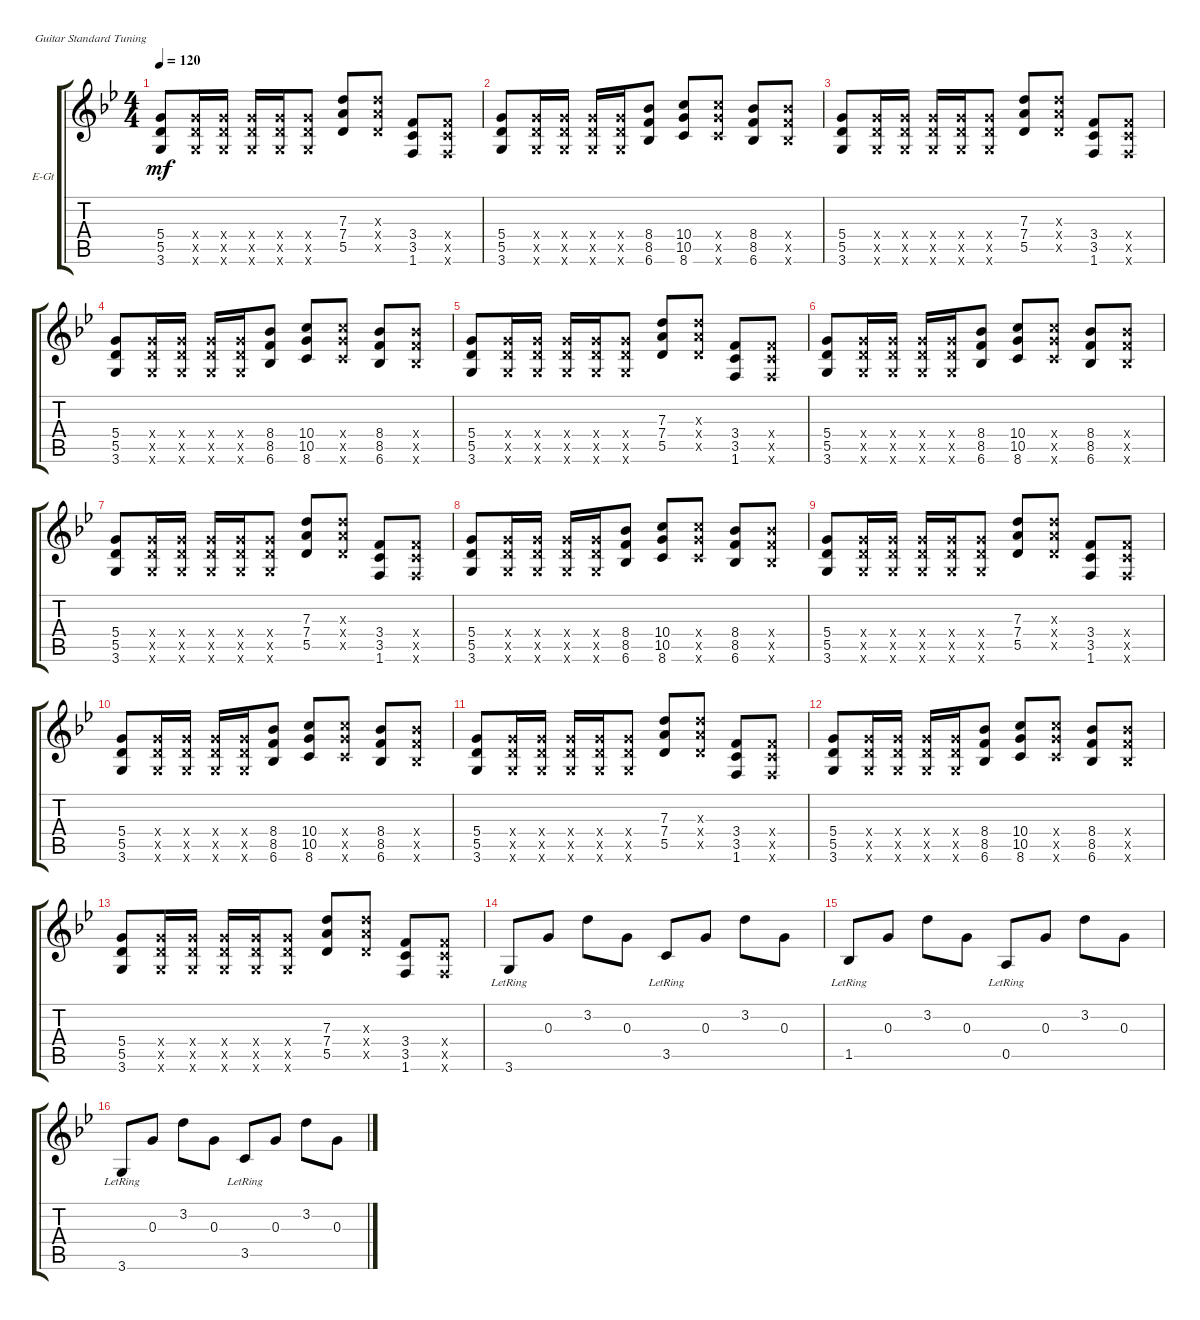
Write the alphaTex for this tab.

\defaultSystemsLayout 4
\bracketExtendMode groupsimilarinstruments
\firstSystemTrackNameOrientation horizontal
\otherSystemsTrackNameOrientation horizontal
\track ("Electric Guitar" "E-Gt") {instrument electricguitarclean}
\staff {score tabs}
\tuning (E4 B3 G3 D3 A2 E2)
\ts (4 4)
\tempo 120
\clef g2
\ks gminor
(3.6 5.5 5.4).8{dy mf} (3.6{x} 5.5{x} 5.4{x}).16 (3.6{x} 5.5{x} 5.4{x}).16 (3.6{x} 5.5{x} 5.4{x}).16 (3.6{x} 5.5{x} 5.4{x}).16 (3.6{x} 5.5{x} 5.4{x}).8 (5.5 7.4 7.3).8 (5.5{x} 7.4{x} 7.3{x}).8 (1.6 3.5 3.4).8 (1.6{x} 3.5{x} 3.4{x}).8 |
(3.6 5.5 5.4).8 (3.6{x} 5.5{x} 5.4{x}).16 (3.6{x} 5.5{x} 5.4{x}).16 (3.6{x} 5.5{x} 5.4{x}).16 (3.6{x} 5.5{x} 5.4{x}).16 (6.6 8.5 8.4).8 (8.6 10.5 10.4).8 (8.6{x} 10.5{x} 10.4{x}).8 (6.6 8.5 8.4).8 (6.6{x} 8.5{x} 8.4{x}).8 |
(3.6 5.5 5.4).8 (3.6{x} 5.5{x} 5.4{x}).16 (3.6{x} 5.5{x} 5.4{x}).16 (3.6{x} 5.5{x} 5.4{x}).16 (3.6{x} 5.5{x} 5.4{x}).16 (3.6{x} 5.5{x} 5.4{x}).8 (5.5 7.4 7.3).8 (5.5{x} 7.4{x} 7.3{x}).8 (1.6 3.5 3.4).8 (1.6{x} 3.5{x} 3.4{x}).8 |
(3.6 5.5 5.4).8 (3.6{x} 5.5{x} 5.4{x}).16 (3.6{x} 5.5{x} 5.4{x}).16 (3.6{x} 5.5{x} 5.4{x}).16 (3.6{x} 5.5{x} 5.4{x}).16 (6.6 8.5 8.4).8 (8.6 10.5 10.4).8 (8.6{x} 10.5{x} 10.4{x}).8 (6.6 8.5 8.4).8 (6.6{x} 8.5{x} 8.4{x}).8 |
(3.6 5.5 5.4).8 (3.6{x} 5.5{x} 5.4{x}).16 (3.6{x} 5.5{x} 5.4{x}).16 (3.6{x} 5.5{x} 5.4{x}).16 (3.6{x} 5.5{x} 5.4{x}).16 (3.6{x} 5.5{x} 5.4{x}).8 (5.5 7.4 7.3).8 (5.5{x} 7.4{x} 7.3{x}).8 (1.6 3.5 3.4).8 (1.6{x} 3.5{x} 3.4{x}).8 |
(3.6 5.5 5.4).8 (3.6{x} 5.5{x} 5.4{x}).16 (3.6{x} 5.5{x} 5.4{x}).16 (3.6{x} 5.5{x} 5.4{x}).16 (3.6{x} 5.5{x} 5.4{x}).16 (6.6 8.5 8.4).8 (8.6 10.5 10.4).8 (8.6{x} 10.5{x} 10.4{x}).8 (6.6 8.5 8.4).8 (6.6{x} 8.5{x} 8.4{x}).8 |
(3.6 5.5 5.4).8 (3.6{x} 5.5{x} 5.4{x}).16 (3.6{x} 5.5{x} 5.4{x}).16 (3.6{x} 5.5{x} 5.4{x}).16 (3.6{x} 5.5{x} 5.4{x}).16 (3.6{x} 5.5{x} 5.4{x}).8 (5.5 7.4 7.3).8 (5.5{x} 7.4{x} 7.3{x}).8 (1.6 3.5 3.4).8 (1.6{x} 3.5{x} 3.4{x}).8 |
(3.6 5.5 5.4).8 (3.6{x} 5.5{x} 5.4{x}).16 (3.6{x} 5.5{x} 5.4{x}).16 (3.6{x} 5.5{x} 5.4{x}).16 (3.6{x} 5.5{x} 5.4{x}).16 (6.6 8.5 8.4).8 (8.6 10.5 10.4).8 (8.6{x} 10.5{x} 10.4{x}).8 (6.6 8.5 8.4).8 (6.6{x} 8.5{x} 8.4{x}).8 |
(3.6 5.5 5.4).8 (3.6{x} 5.5{x} 5.4{x}).16 (3.6{x} 5.5{x} 5.4{x}).16 (3.6{x} 5.5{x} 5.4{x}).16 (3.6{x} 5.5{x} 5.4{x}).16 (3.6{x} 5.5{x} 5.4{x}).8 (5.5 7.4 7.3).8 (5.5{x} 7.4{x} 7.3{x}).8 (1.6 3.5 3.4).8 (1.6{x} 3.5{x} 3.4{x}).8 |
(3.6 5.5 5.4).8 (3.6{x} 5.5{x} 5.4{x}).16 (3.6{x} 5.5{x} 5.4{x}).16 (3.6{x} 5.5{x} 5.4{x}).16 (3.6{x} 5.5{x} 5.4{x}).16 (6.6 8.5 8.4).8 (8.6 10.5 10.4).8 (8.6{x} 10.5{x} 10.4{x}).8 (6.6 8.5 8.4).8 (6.6{x} 8.5{x} 8.4{x}).8 |
(3.6 5.5 5.4).8 (3.6{x} 5.5{x} 5.4{x}).16 (3.6{x} 5.5{x} 5.4{x}).16 (3.6{x} 5.5{x} 5.4{x}).16 (3.6{x} 5.5{x} 5.4{x}).16 (3.6{x} 5.5{x} 5.4{x}).8 (5.5 7.4 7.3).8 (5.5{x} 7.4{x} 7.3{x}).8 (1.6 3.5 3.4).8 (1.6{x} 3.5{x} 3.4{x}).8 |
(3.6 5.5 5.4).8 (3.6{x} 5.5{x} 5.4{x}).16 (3.6{x} 5.5{x} 5.4{x}).16 (3.6{x} 5.5{x} 5.4{x}).16 (3.6{x} 5.5{x} 5.4{x}).16 (6.6 8.5 8.4).8 (8.6 10.5 10.4).8 (8.6{x} 10.5{x} 10.4{x}).8 (6.6 8.5 8.4).8 (6.6{x} 8.5{x} 8.4{x}).8 |
(3.6 5.5 5.4).8 (3.6{x} 5.5{x} 5.4{x}).16 (3.6{x} 5.5{x} 5.4{x}).16 (3.6{x} 5.5{x} 5.4{x}).16 (3.6{x} 5.5{x} 5.4{x}).16 (3.6{x} 5.5{x} 5.4{x}).8 (5.5 7.4 7.3).8 (5.5{x} 7.4{x} 7.3{x}).8 (1.6 3.5 3.4).8 (1.6{x} 3.5{x} 3.4{x}).8 |
3.6{lr}.8 0.3.8 3.2.8 0.3.8 3.5{lr}.8 0.3.8 3.2.8 0.3.8 |
1.5{lr}.8 0.3.8 3.2.8 0.3.8 0.5{lr}.8 0.3.8 3.2.8 0.3.8 |
3.6{lr}.8 0.3.8 3.2.8 0.3.8 3.5{lr}.8 0.3.8 3.2.8 0.3.8
